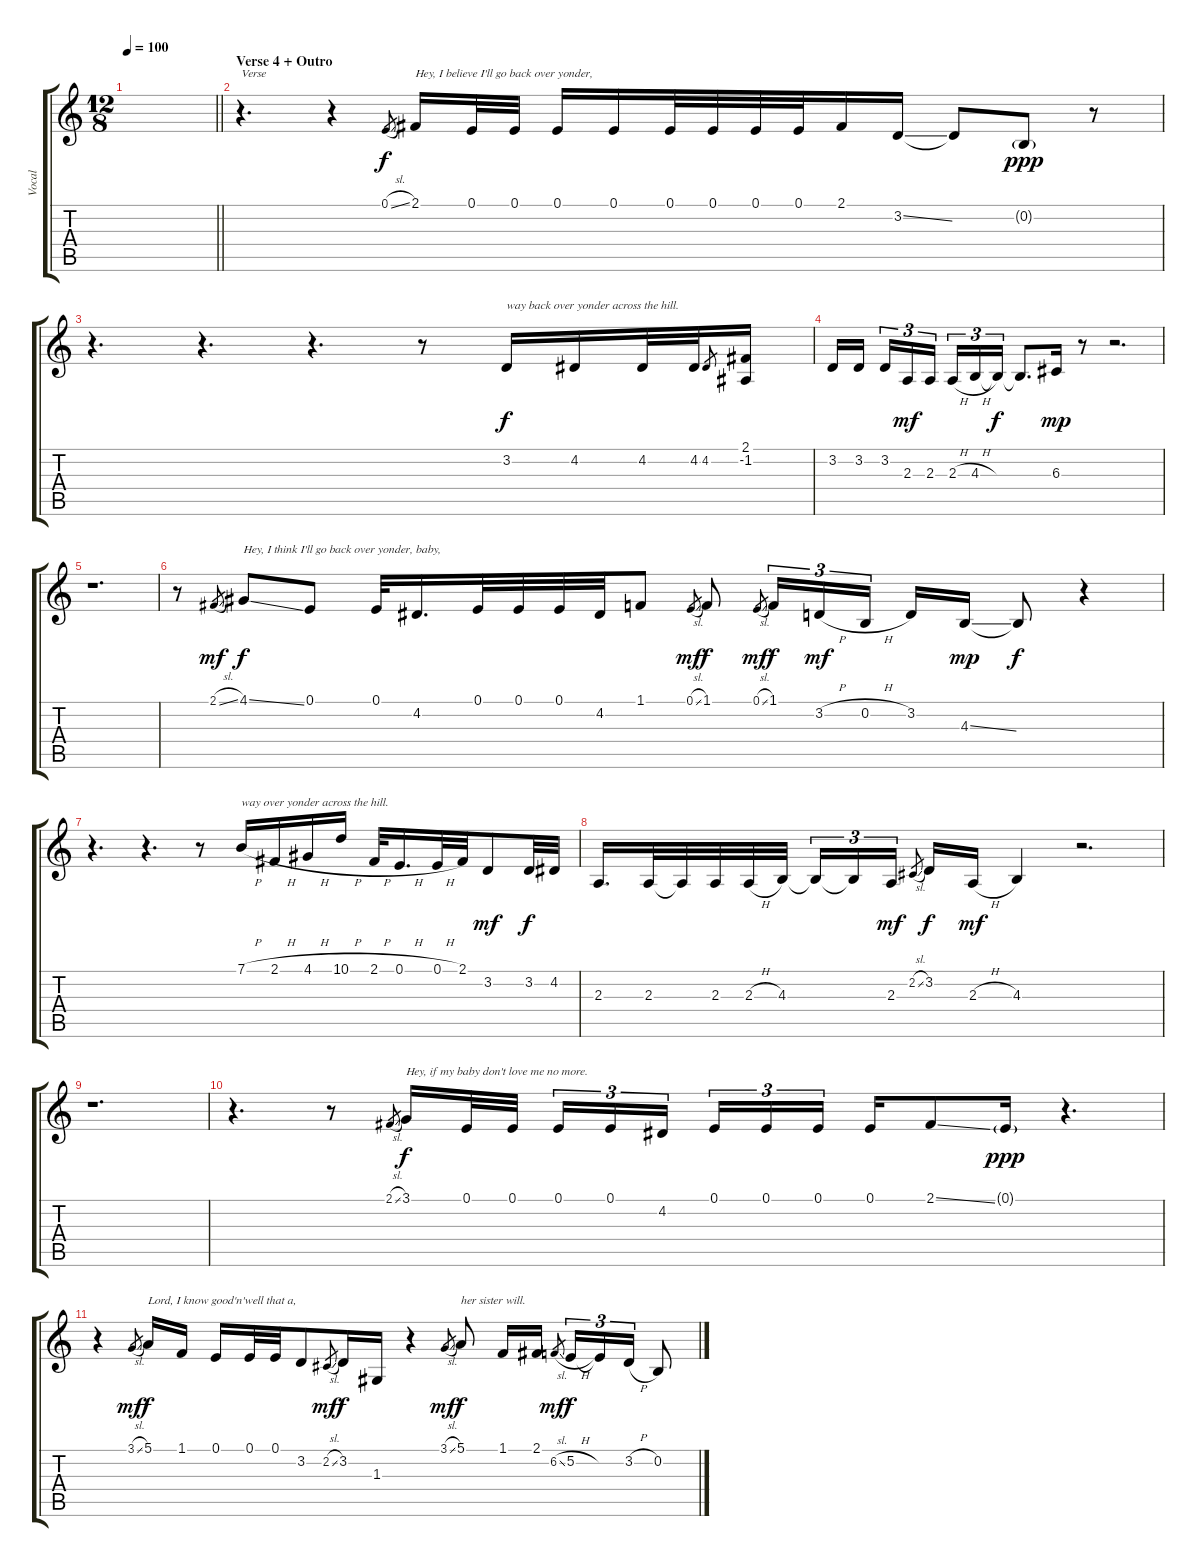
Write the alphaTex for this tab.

\track ("Vocal" "Vocal") {instrument recorder}
\staff {score tabs}
\tuning (E4 B3 G3 D3 A2 E2) {hide}
\ts (12 8)
\tempo 100
\clef g2
\barLineRight lightlight
\ks c
|
\section ("" "Verse 4 + Outro")
r.4{d txt "Verse"} r.4 0.1{sl}.8{gr} 2.1.16{txt "Hey, I believe I'll go back over yonder," dy f} 0.1.32 0.1.32 0.1.16 0.1.16 0.1.32 0.1.32 0.1.32 0.1.32 2.1.16 3.2{ss}.16 3.2{t}.8 0.2{g}.8{dy ppp} r.8 |
r.4{d} r.4{d} r.4{d} r.8 3.2.16{txt "way back over yonder across the hill." dy f} 4.2.16 4.2.32 4.2.32 4.2.8{gr} (2.1 -1.2).16 |
3.2.16 3.2.16{beam splitsecondary} 3.2.16{tu (3 2)} 2.3.16{tu (3 2) dy mf} 2.3.16{tu (3 2) beam splitsecondary} 2.3{h}.16{tu (3 2)} 4.3{h}.16{tu (3 2)} 4.3{t}.16{tu (3 2) dy f} 4.3{t}.8{d} 6.3.16{dy mp} r.8 r.2{d} |
r.1{d} |
r.8 2.1{sl}.8{gr dy mf} 4.1{ss}.8{txt "Hey, I think I'll go back over yonder, baby," dy f} 0.1.8 0.1.32 4.2.16{d} 0.1.32 0.1.32 0.1.32 4.2.32 1.1.8 0.1{sl}.8{gr dy mf} 1.1.8{dy f} 0.1{sl}.8{gr dy mf} 1.1.16{tu (3 2) dy f} 3.2{h}.16{tu (3 2) dy mf} 0.2{h}.16{tu (3 2) beam splitsecondary} 3.2.16 4.3{ss}.16{dy mp} 4.3{t}.8{dy f} r.4 |
r.4{d} r.4{d} r.8 7.1{h}.16{txt "way over yonder across the hill."} 2.1{h}.16 4.1{h}.16 10.1{h}.16 2.1{h}.32 0.1{h}.16{d} 0.1{h}.32 2.1.32 3.2.8{dy mf} 3.2.32{dy f} 4.2.32 |
2.3.16{d} 2.3.32 2.3{t}.32 2.3.32 2.3{h}.32 4.3.32{beam splitsecondary} 4.3{t}.16{tu (3 2)} 4.3{t}.16{tu (3 2)} 2.3.16{tu (3 2) dy mf} 2.2{sl}.8{gr} 3.2.16{dy f} 2.3{h}.16{dy mf} 4.3.4 r.2{d} |
r.1{d} |
r.4{d} r.8 2.1{sl}.8{gr} 3.1.16{txt "Hey, if my baby don't love me no more." dy f} 0.1.32 0.1.32{beam splitsecondary} 0.1.16{tu (3 2)} 0.1.16{tu (3 2)} 4.2.16{tu (3 2)} 0.1.16{tu (3 2)} 0.1.16{tu (3 2)} 0.1.16{tu (3 2) beam splitsecondary} 0.1.16 2.1{ss}.8 0.1{g}.16{dy ppp} r.4{d} |
r.4 3.1{sl}.8{gr dy mf} 5.1.16{txt "Lord, I know good'n'well that a," dy f} 1.1.16 0.1.16 0.1.32 0.1.32 3.2.8 2.2{sl}.8{gr dy mf} 3.2.16{dy f} 1.3.16 r.4 3.1{sl}.8{gr dy mf} 5.1.8{txt "her sister will." dy f} 1.1.16 2.1.16 6.2{sl}.8{gr dy mf beam splitsecondary} 5.2{h}.16{tu (3 2) dy f} 5.2{t}.16{tu (3 2)} 3.2{h}.16{tu (3 2)} 0.2.8
